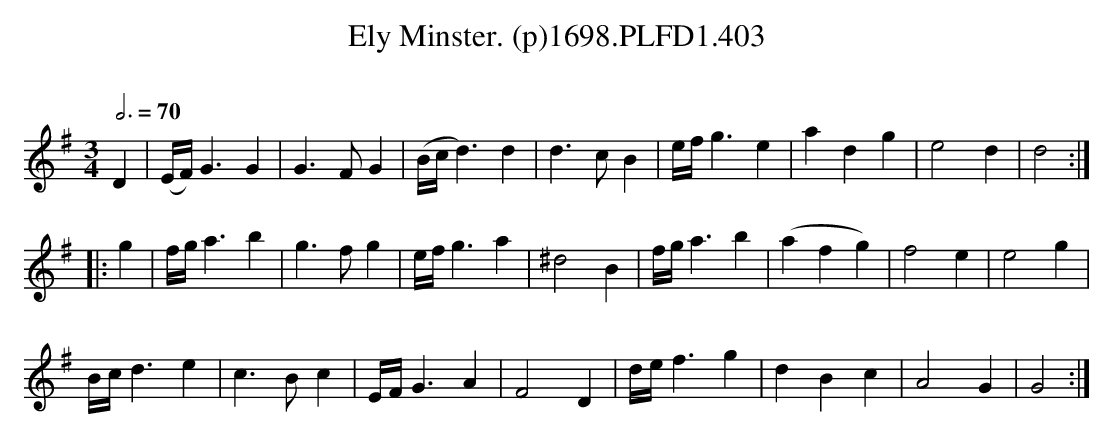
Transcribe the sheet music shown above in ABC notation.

X:1
T:Ely Minster. (p)1698.PLFD1.403
M:3/4
L:1/8
Q:3/4=70
O:
K:G
D2|(E/F/)G3G2|G3FG2|(B/c/d3)d2|d3cB2|e/f/g3e2|a2d2g2|e4d2|d4:|
|:g2|f/g/a3b2|g3fg2|e/f/g3a2|^d4B2|f/g/a3b2|(a2f2g2)|f4e2|e4g2|
B/c/d3e2|c3Bc2|E/F/G3A2|F4D2|d/e/f3g2|d2B2c2|A4G2|G4:|
